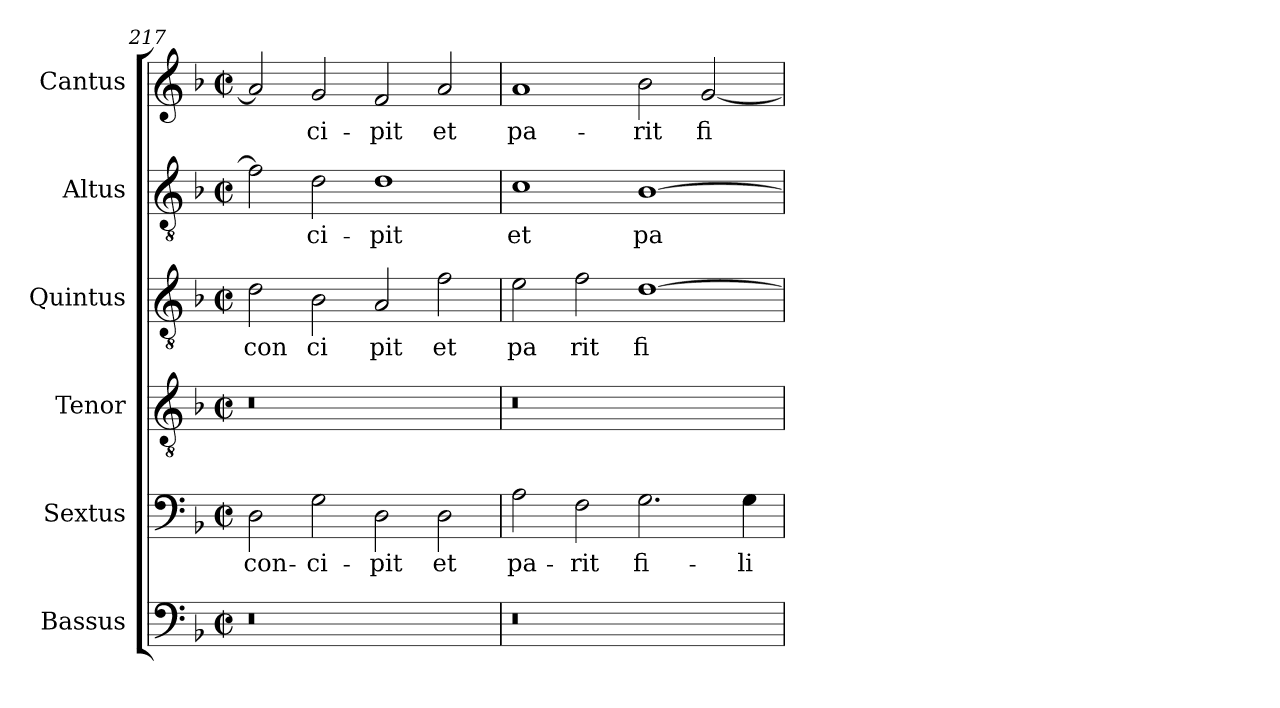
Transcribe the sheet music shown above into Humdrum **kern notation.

**kern	**kern	**text	**kern	**kern	**text	**kern	**text	**kern	**text
*part6	*part5	*part5	*part4	*part3	*part3	*part2	*part2	*part1	*part1
*staff6	*staff5	*staff5	*staff4	*staff3	*staff3	*staff2	*staff2	*staff1	*staff1
*I"Bassus	*I"Sextus	*	*I"Tenor	*I"Quintus	*	*I"Altus	*	*I"Cantus	*
*clefF4	*clefF4	*	*clefGv2	*clefGv2	*	*clefGv2	*	*clefG2	*
*k[b-]	*k[b-]	*	*k[b-]	*k[b-]	*	*k[b-]	*	*k[b-]	*
*F:	*F:	*	*F:	*F:	*	*F:	*	*F:	*
*M2/2	*M2/2	*	*M2/2	*M2/2	*	*M2/2	*	*M2/2	*
*met(c|)	*met(c|)	*	*met(c|)	*met(c|)	*	*met(c|)	*	*met(c|)	*
=217	=217	=217	=217	=217	=217	=217	=217	=217	=217
!	!	!LO:LY:b:cj	!	!	!LO:LY:b:cj	!	!	!	!
0r	2D\	con-	0r	2d\	con	2f\]	.	2a/]	.
!	!	!LO:LY:b:cj	!	!	!LO:LY:b:cj	!	!LO:LY:b:cj	!	!LO:LY:b:cj
.	2G\	-ci-	.	2B-\	ci	2d\	-ci-	2g/	-ci-
!	!	!LO:LY:b:cj	!	!	!LO:LY:b:cj	!	!LO:LY:b:cj	!	!LO:LY:b:cj
.	2D\	-pit	.	2A/	pit	1d	-pit	2f/	-pit
!	!	!LO:LY:b:cj	!	!	!LO:LY:b:cj	!	!	!	!LO:LY:b:cj
.	2D\	et	.	2f\	et	.	.	2a/	et
=218	=218	=218	=218	=218	=218	=218	=218	=218	=218
!	!	!LO:LY:b:cj	!	!	!LO:LY:b:cj	!	!LO:LY:b:cj	!	!LO:LY:b:cj
0r	2A\	pa-	0r	2e\	pa	1c	et	1a	pa-
!	!	!LO:LY:b:cj	!	!	!LO:LY:b:cj	!	!	!	!
.	2F\	-rit	.	2f\	rit	.	.	.	.
!	!	!LO:LY:b:cj	!	!	!LO:LY:b:cj	!	!LO:LY:b:cj	!	!LO:LY:b:cj
.	2.G\	fi-	.	[>1d	fi	[>1B-	pa-	2b-\	-rit
!	!	!	!	!	!	!	!	!	!LO:LY:b:cj
.	.	.	.	.	.	.	.	[<2g/	fi-
!	!	!LO:LY:b:cj	!	!	!	!	!	!	!
.	4G\	-li-	.	.	.	.	.	.	.
=	=	=	=	=	=	=	=	=	=
*-	*-	*-	*-	*-	*-	*-	*-	*-	*-
